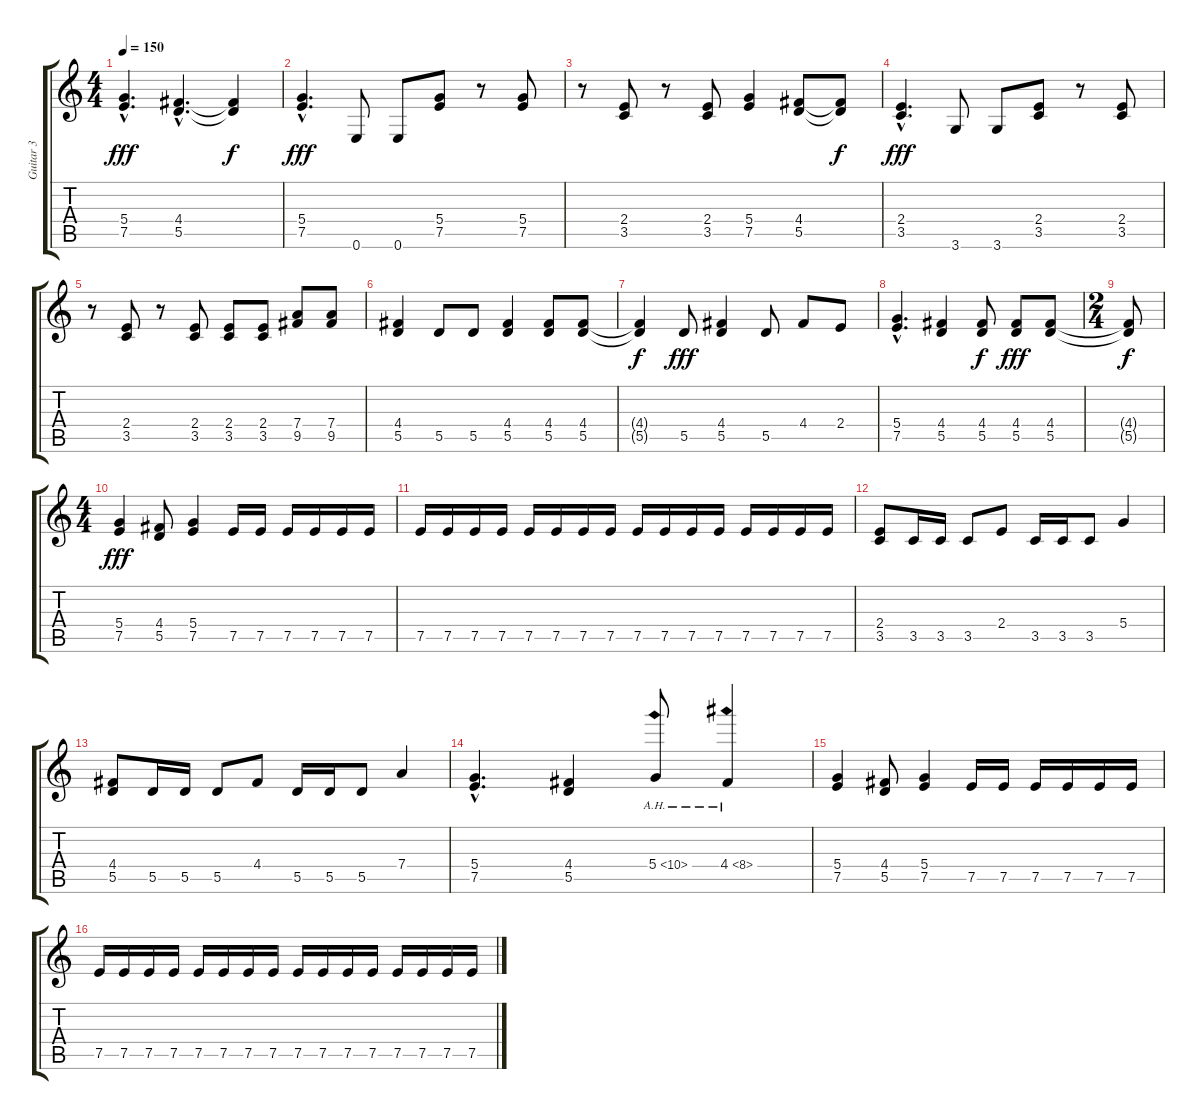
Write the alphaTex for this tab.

\track ("Guitar 3" "Guitar 3") {instrument distortionguitar}
\staff {score tabs}
\tuning (E4 B3 G3 D3 A2 E2) {hide}
\ts (4 4)
\tempo 150
\clef g2
\ks c
(5.4{hac} 7.5{hac}).4{d dy fff} (4.4{hac} 5.5{hac}).4{d} (4.4{t} 5.5{t}).4{dy f} |
(5.4{hac} 7.5{hac}).4{d dy fff} 0.6.8 0.6.8 (5.4 7.5).8 r.8 (5.4 7.5).8 |
r.8 (2.4 3.5).8 r.8 (2.4 3.5).8 (5.4 7.5).4 (4.4 5.5).8 (4.4{t} 5.5{t}).8{dy f} |
(2.4{hac} 3.5{hac}).4{d dy fff} 3.6.8 3.6.8 (2.4 3.5).8 r.8 (2.4 3.5).8 |
r.8 (2.4 3.5).8 r.8 (2.4 3.5).8 (2.4 3.5).8 (2.4 3.5).8 (7.4 9.5).8 (7.4 9.5).8 |
(4.4 5.5).4 5.5.8 5.5.8 (4.4 5.5).4 (4.4 5.5).8 (4.4 5.5).8 |
(4.4{t} 5.5{t}).4{dy f} 5.5.8{dy fff} (4.4 5.5).4 5.5.8 4.4.8 2.4.8 |
(5.4{hac} 7.5{hac}).4{d} (4.4 5.5).4 (4.4 5.5).8{dy f} (4.4 5.5).8{dy fff} (4.4 5.5).8 |
\ts (2 4)
(4.4{t} 5.5{t}).8{dy f} |
\ts (4 4)
(5.4 7.5).4{dy fff} (4.4 5.5).8 (5.4 7.5).4 7.5.16 7.5.16 7.5.16 7.5.16 7.5.16 7.5.16 |
7.5.16 7.5.16 7.5.16 7.5.16 7.5.16 7.5.16 7.5.16 7.5.16 7.5.16 7.5.16 7.5.16 7.5.16 7.5.16 7.5.16 7.5.16 7.5.16 |
(2.4 3.5).8 3.5.16 3.5.16 3.5.8 2.4.8 3.5.16 3.5.16 3.5.8 5.4.4 |
(4.4 5.5).8 5.5.16 5.5.16 5.5.8 4.4.8 5.5.16 5.5.16 5.5.8 7.4.4 |
(5.4{hac} 7.5{hac}).4{d} (4.4 5.5).4 5.4{ah 5}.8 4.4{ah 4}.4 |
(5.4 7.5).4 (4.4 5.5).8 (5.4 7.5).4 7.5.16 7.5.16 7.5.16 7.5.16 7.5.16 7.5.16 |
7.5.16 7.5.16 7.5.16 7.5.16 7.5.16 7.5.16 7.5.16 7.5.16 7.5.16 7.5.16 7.5.16 7.5.16 7.5.16 7.5.16 7.5.16 7.5.16
